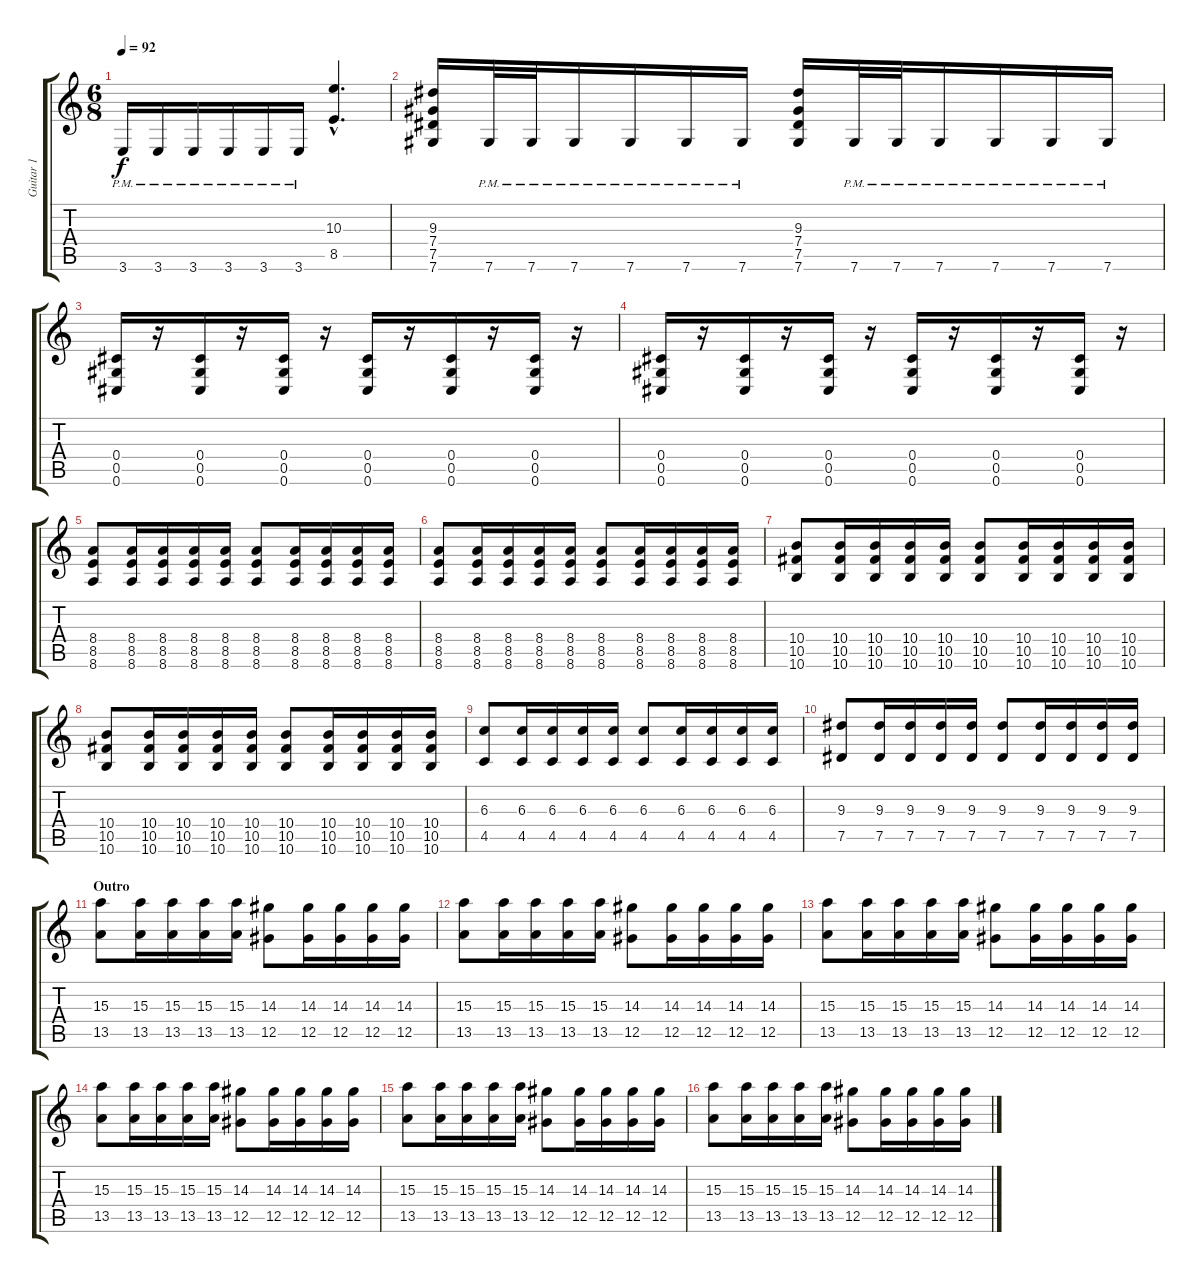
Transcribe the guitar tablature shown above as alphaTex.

\track ("Guitar 1" "Guitar 1") {instrument distortionguitar}
\staff {score tabs}
\tuning (Eb4 Bb3 Gb3 Db3 Ab2 Db2) {hide}
\ts (6 8)
\tempo 92
\clef g2
\ks c
3.6{pm}.16{dy f} 3.6{pm}.16 3.6{pm}.16 3.6{pm}.16 3.6{pm}.16 3.6{pm}.16 (10.3{hac} 8.5{hac}).4{d} |
(9.3 7.4 7.5 7.6).16 7.6{pm}.32 7.6{pm}.32 7.6{pm}.16 7.6{pm}.16 7.6{pm}.16 7.6{pm}.16 (9.3 7.4 7.5 7.6).16 7.6{pm}.32 7.6{pm}.32 7.6{pm}.16 7.6{pm}.16 7.6{pm}.16 7.6{pm}.16 |
(0.4 0.5 0.6).16 r.16 (0.4 0.5 0.6).16 r.16 (0.4 0.5 0.6).16 r.16 (0.4 0.5 0.6).16 r.16 (0.4 0.5 0.6).16 r.16 (0.4 0.5 0.6).16 r.16 |
(0.4 0.5 0.6).16 r.16 (0.4 0.5 0.6).16 r.16 (0.4 0.5 0.6).16 r.16 (0.4 0.5 0.6).16 r.16 (0.4 0.5 0.6).16 r.16 (0.4 0.5 0.6).16 r.16 |
(8.4 8.5 8.6).8 (8.4 8.5 8.6).16 (8.4 8.5 8.6).16 (8.4 8.5 8.6).16 (8.4 8.5 8.6).16 (8.4 8.5 8.6).8 (8.4 8.5 8.6).16 (8.4 8.5 8.6).16 (8.4 8.5 8.6).16 (8.4 8.5 8.6).16 |
(8.4 8.5 8.6).8 (8.4 8.5 8.6).16 (8.4 8.5 8.6).16 (8.4 8.5 8.6).16 (8.4 8.5 8.6).16 (8.4 8.5 8.6).8 (8.4 8.5 8.6).16 (8.4 8.5 8.6).16 (8.4 8.5 8.6).16 (8.4 8.5 8.6).16 |
(10.4 10.5 10.6).8 (10.4 10.5 10.6).16 (10.4 10.5 10.6).16 (10.4 10.5 10.6).16 (10.4 10.5 10.6).16 (10.4 10.5 10.6).8 (10.4 10.5 10.6).16 (10.4 10.5 10.6).16 (10.4 10.5 10.6).16 (10.4 10.5 10.6).16 |
(10.4 10.5 10.6).8 (10.4 10.5 10.6).16 (10.4 10.5 10.6).16 (10.4 10.5 10.6).16 (10.4 10.5 10.6).16 (10.4 10.5 10.6).8 (10.4 10.5 10.6).16 (10.4 10.5 10.6).16 (10.4 10.5 10.6).16 (10.4 10.5 10.6).16 |
(6.3 4.5).8 (6.3 4.5).16 (6.3 4.5).16 (6.3 4.5).16 (6.3 4.5).16 (6.3 4.5).8 (6.3 4.5).16 (6.3 4.5).16 (6.3 4.5).16 (6.3 4.5).16 |
(9.3 7.5).8 (9.3 7.5).16 (9.3 7.5).16 (9.3 7.5).16 (9.3 7.5).16 (9.3 7.5).8 (9.3 7.5).16 (9.3 7.5).16 (9.3 7.5).16 (9.3 7.5).16 |
\section ("" "Outro")
(15.3 13.5).8 (15.3 13.5).16 (15.3 13.5).16 (15.3 13.5).16 (15.3 13.5).16 (14.3 12.5).8 (14.3 12.5).16 (14.3 12.5).16 (14.3 12.5).16 (14.3 12.5).16 |
(15.3 13.5).8 (15.3 13.5).16 (15.3 13.5).16 (15.3 13.5).16 (15.3 13.5).16 (14.3 12.5).8 (14.3 12.5).16 (14.3 12.5).16 (14.3 12.5).16 (14.3 12.5).16 |
(15.3 13.5).8 (15.3 13.5).16 (15.3 13.5).16 (15.3 13.5).16 (15.3 13.5).16 (14.3 12.5).8 (14.3 12.5).16 (14.3 12.5).16 (14.3 12.5).16 (14.3 12.5).16 |
(15.3 13.5).8 (15.3 13.5).16 (15.3 13.5).16 (15.3 13.5).16 (15.3 13.5).16 (14.3 12.5).8 (14.3 12.5).16 (14.3 12.5).16 (14.3 12.5).16 (14.3 12.5).16 |
(15.3 13.5).8 (15.3 13.5).16 (15.3 13.5).16 (15.3 13.5).16 (15.3 13.5).16 (14.3 12.5).8 (14.3 12.5).16 (14.3 12.5).16 (14.3 12.5).16 (14.3 12.5).16 |
(15.3 13.5).8 (15.3 13.5).16 (15.3 13.5).16 (15.3 13.5).16 (15.3 13.5).16 (14.3 12.5).8 (14.3 12.5).16 (14.3 12.5).16 (14.3 12.5).16 (14.3 12.5).16
